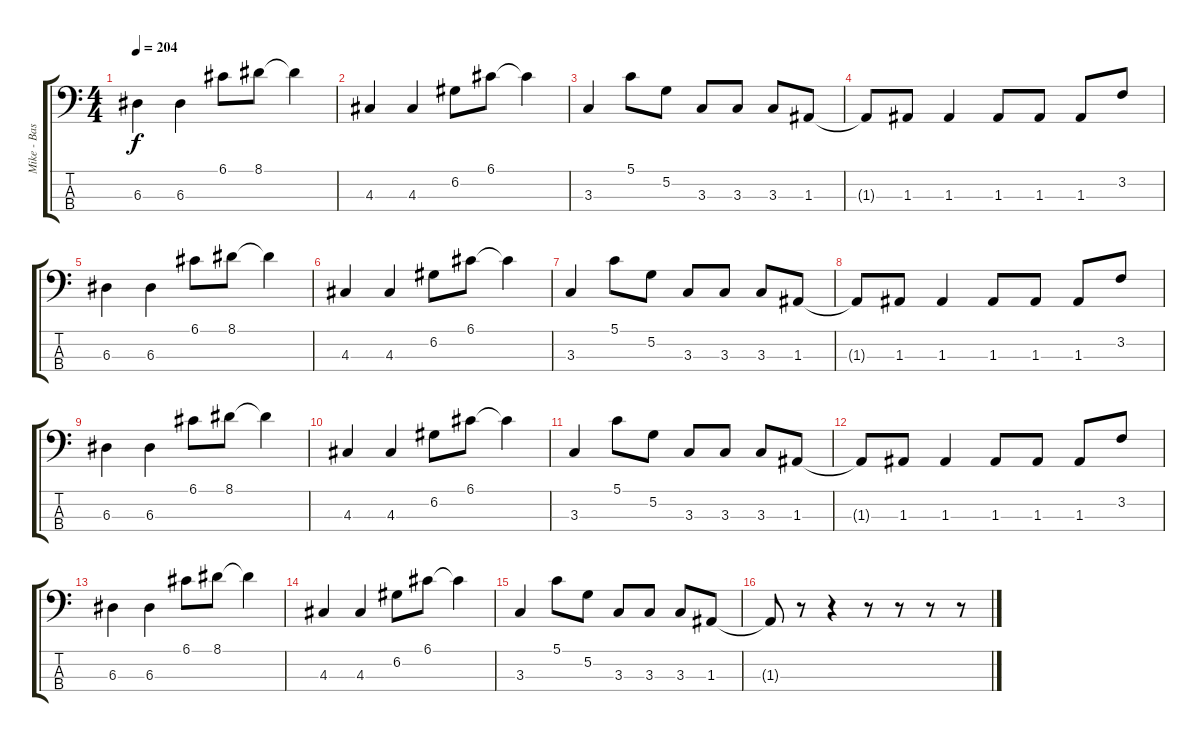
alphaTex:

\track ("Mike - Bass" "Mike - Bas") {instrument electricbasspick}
\staff {score tabs}
\tuning (G2 D2 A1 E1) {hide}
\ts (4 4)
\tempo 204
\clef f4
\ks c
6.3.4{dy f} 6.3.4 6.1.8 8.1.8 8.1{t}.4 |
4.3.4 4.3.4 6.2.8 6.1.8 6.1{t}.4 |
3.3.4 5.1.8 5.2.8 3.3.8 3.3.8 3.3.8 1.3.8 |
1.3{t}.8 1.3.8 1.3.4 1.3.8 1.3.8 1.3.8 3.2.8 |
6.3.4 6.3.4 6.1.8 8.1.8 8.1{t}.4 |
4.3.4 4.3.4 6.2.8 6.1.8 6.1{t}.4 |
3.3.4 5.1.8 5.2.8 3.3.8 3.3.8 3.3.8 1.3.8 |
1.3{t}.8 1.3.8 1.3.4 1.3.8 1.3.8 1.3.8 3.2.8 |
6.3.4 6.3.4 6.1.8 8.1.8 8.1{t}.4 |
4.3.4 4.3.4 6.2.8 6.1.8 6.1{t}.4 |
3.3.4 5.1.8 5.2.8 3.3.8 3.3.8 3.3.8 1.3.8 |
1.3{t}.8 1.3.8 1.3.4 1.3.8 1.3.8 1.3.8 3.2.8 |
6.3.4 6.3.4 6.1.8 8.1.8 8.1{t}.4 |
4.3.4 4.3.4 6.2.8 6.1.8 6.1{t}.4 |
3.3.4 5.1.8 5.2.8 3.3.8 3.3.8 3.3.8 1.3.8 |
1.3{t}.8 r.8 r.4 r.8 r.8 r.8 r.8
